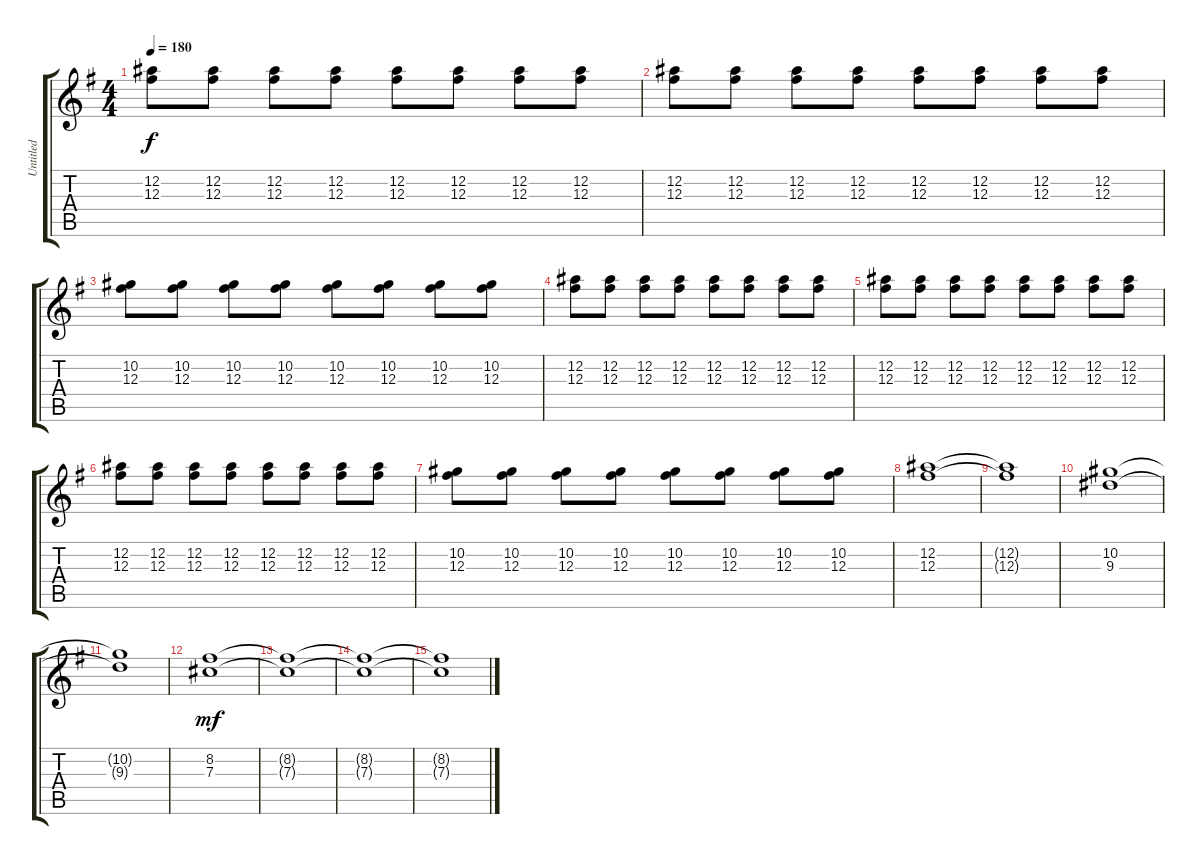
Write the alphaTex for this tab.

\track ("Untitled" "Untitled") {instrument electricguitarjazz}
\staff {score tabs}
\tuning (Eb4 Bb3 Gb3 Db3 Ab2 Eb2) {hide}
\ts (4 4)
\tempo 180
\clef g2
\ks g
(12.2 12.3).8{dy f} (12.2 12.3).8 (12.2 12.3).8 (12.2 12.3).8 (12.2 12.3).8 (12.2 12.3).8 (12.2 12.3).8 (12.2 12.3).8 |
(12.2 12.3).8 (12.2 12.3).8 (12.2 12.3).8 (12.2 12.3).8 (12.2 12.3).8 (12.2 12.3).8 (12.2 12.3).8 (12.2 12.3).8 |
(10.2 12.3).8 (10.2 12.3).8 (10.2 12.3).8 (10.2 12.3).8 (10.2 12.3).8 (10.2 12.3).8 (10.2 12.3).8 (10.2 12.3).8 |
(12.2 12.3).8 (12.2 12.3).8 (12.2 12.3).8 (12.2 12.3).8 (12.2 12.3).8 (12.2 12.3).8 (12.2 12.3).8 (12.2 12.3).8 |
(12.2 12.3).8 (12.2 12.3).8 (12.2 12.3).8 (12.2 12.3).8 (12.2 12.3).8 (12.2 12.3).8 (12.2 12.3).8 (12.2 12.3).8 |
(12.2 12.3).8 (12.2 12.3).8 (12.2 12.3).8 (12.2 12.3).8 (12.2 12.3).8 (12.2 12.3).8 (12.2 12.3).8 (12.2 12.3).8 |
(10.2 12.3).8 (10.2 12.3).8 (10.2 12.3).8 (10.2 12.3).8 (10.2 12.3).8 (10.2 12.3).8 (10.2 12.3).8 (10.2 12.3).8 |
(12.2 12.3).1 |
(12.2{t} 12.3{t}).1 |
(10.2 9.3).1 |
(10.2{t} 9.3{t}).1 |
(8.2 7.3).1{dy mf} |
(8.2{t} 7.3{t}).1 |
(8.2{t} 7.3{t}).1 |
(8.2{t} 7.3{t}).1
